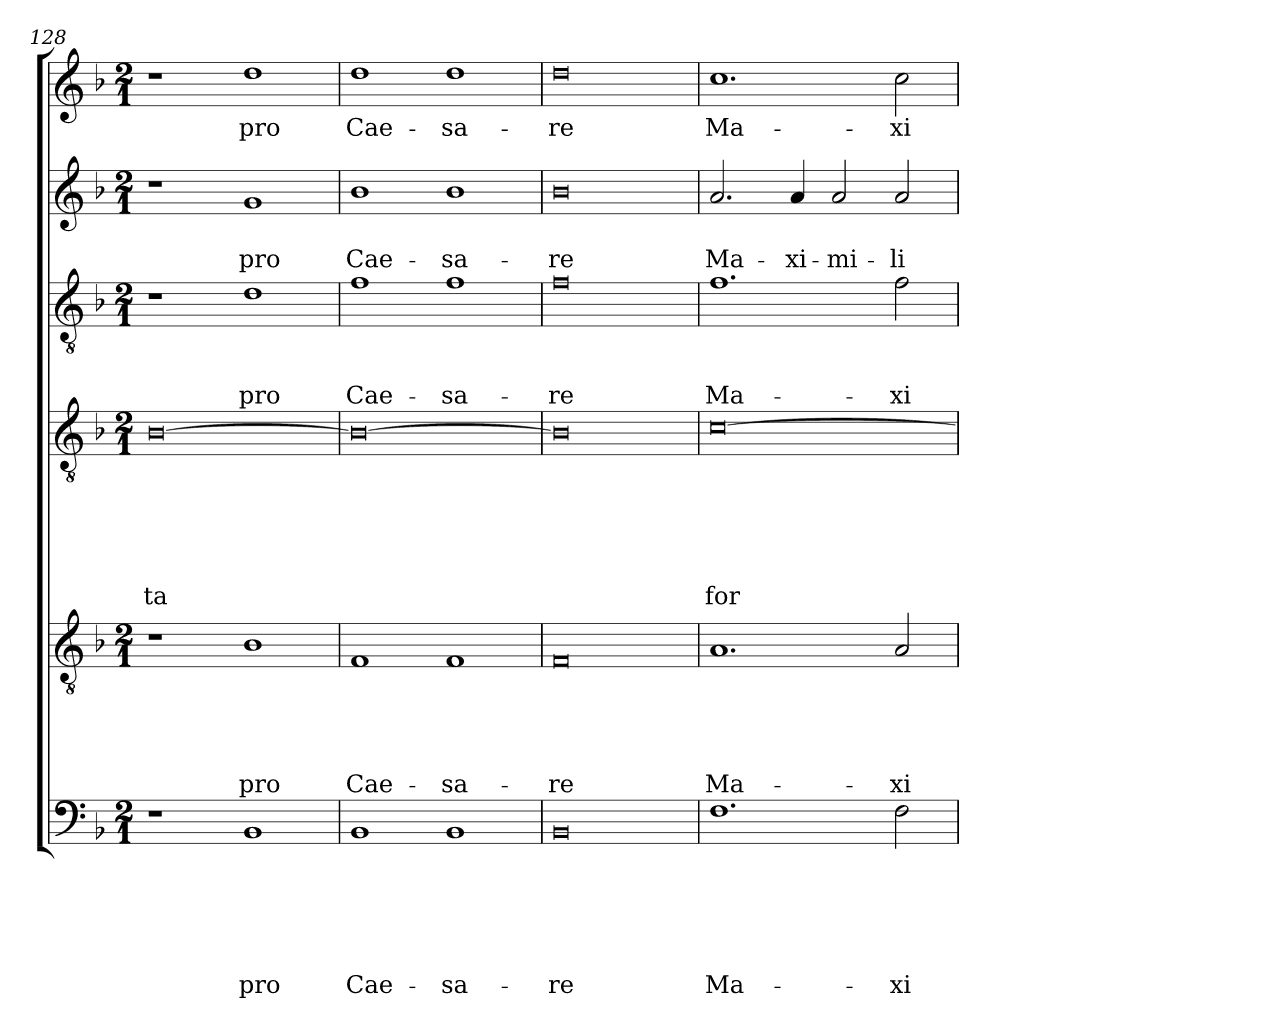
**kern	**text	**text	**text	**text	**text	**text	**kern	**text	**text	**text	**text	**text	**kern	**text	**text	**text	**text	**text	**text	**kern	**text	**text	**text	**kern	**text	**text	**kern	**text
*part6	*part6	*part6	*part6	*part6	*part6	*part6	*part5	*part5	*part5	*part5	*part5	*part5	*part4	*part4	*part4	*part4	*part4	*part4	*part4	*part3	*part3	*part3	*part3	*part2	*part2	*part2	*part1	*part1
*staff6	*staff6	*staff6	*staff6	*staff6	*staff6	*staff6	*staff5	*staff5	*staff5	*staff5	*staff5	*staff5	*staff4	*staff4	*staff4	*staff4	*staff4	*staff4	*staff4	*staff3	*staff3	*staff3	*staff3	*staff2	*staff2	*staff2	*staff1	*staff1
*clefF4	*	*	*	*	*	*	*clefGv2	*	*	*	*	*	*clefGv2	*	*	*	*	*	*	*clefGv2	*	*	*	*clefG2	*	*	*clefG2	*
*k[b-]	*	*	*	*	*	*	*k[b-]	*	*	*	*	*	*k[b-]	*	*	*	*	*	*	*k[b-]	*	*	*	*k[b-]	*	*	*k[b-]	*
*F:	*	*	*	*	*	*	*F:	*	*	*	*	*	*F:	*	*	*	*	*	*	*F:	*	*	*	*F:	*	*	*F:	*
*M2/1	*	*	*	*	*	*	*M2/1	*	*	*	*	*	*M2/1	*	*	*	*	*	*	*M2/1	*	*	*	*M2/1	*	*	*M2/1	*
=128	=128	=128	=128	=128	=128	=128	=128	=128	=128	=128	=128	=128	=128	=128	=128	=128	=128	=128	=128	=128	=128	=128	=128	=128	=128	=128	=128	=128
!	!	!	!	!	!	!	!	!	!	!	!	!	!	!	!	!	!	!	!LO:LY:b	!	!	!	!	!	!	!	!	!
1r	.	.	.	.	.	.	1r	.	.	.	.	.	[0B-	.	.	.	.	.	-ta	1r	.	.	.	1r	.	.	1r	.
!	!	!	!	!	!	!LO:LY:b	!	!	!	!	!	!LO:LY:b	!	!	!	!	!	!	!	!	!	!	!LO:LY:b	!	!	!LO:LY:b	!	!LO:LY:b
1BB-	.	.	.	.	.	pro	1B-	.	.	.	.	pro	.	.	.	.	.	.	.	1d	.	.	pro	1g	.	pro	1dd	pro
=129	=129	=129	=129	=129	=129	=129	=129	=129	=129	=129	=129	=129	=129	=129	=129	=129	=129	=129	=129	=129	=129	=129	=129	=129	=129	=129	=129	=129
!	!	!	!	!	!	!LO:LY:b	!	!	!	!	!	!LO:LY:b	!	!	!	!	!	!	!	!	!	!	!LO:LY:b	!	!	!LO:LY:b	!	!LO:LY:b
1BB-	.	.	.	.	.	Cae-	1F	.	.	.	.	Cae-	0B-_	.	.	.	.	.	.	1f	.	.	Cae-	1b-	.	Cae-	1dd	Cae-
!	!	!	!	!	!	!LO:LY:b	!	!	!	!	!	!LO:LY:b	!	!	!	!	!	!	!	!	!	!	!LO:LY:b	!	!	!LO:LY:b	!	!LO:LY:b
1BB-	.	.	.	.	.	-sa-	1F	.	.	.	.	-sa-	.	.	.	.	.	.	.	1f	.	.	-sa-	1b-	.	-sa-	1dd	-sa-
=130	=130	=130	=130	=130	=130	=130	=130	=130	=130	=130	=130	=130	=130	=130	=130	=130	=130	=130	=130	=130	=130	=130	=130	=130	=130	=130	=130	=130
!	!	!	!	!	!	!LO:LY:b	!	!	!	!	!	!LO:LY:b	!	!	!	!	!	!	!	!	!	!	!LO:LY:b	!	!	!LO:LY:b	!	!LO:LY:b
0BB-	.	.	.	.	.	-re	0F	.	.	.	.	-re	0B-]	.	.	.	.	.	.	0f	.	.	-re	0b-	.	-re	0dd	-re
=131	=131	=131	=131	=131	=131	=131	=131	=131	=131	=131	=131	=131	=131	=131	=131	=131	=131	=131	=131	=131	=131	=131	=131	=131	=131	=131	=131	=131
!	!	!	!	!	!	!LO:LY:b	!	!	!	!	!	!LO:LY:b	!	!	!	!	!	!	!LO:LY:b	!	!	!	!LO:LY:b	!	!	!LO:LY:b	!	!LO:LY:b
1.F	.	.	.	.	.	Ma-	1.A	.	.	.	.	Ma-	[0c	.	.	.	.	.	for-	1.f	.	.	Ma-	2.a/	.	Ma-	1.cc	Ma-
!	!	!	!	!	!	!	!	!	!	!	!	!	!	!	!	!	!	!	!	!	!	!	!	!	!	!LO:LY:b	!	!
.	.	.	.	.	.	.	.	.	.	.	.	.	.	.	.	.	.	.	.	.	.	.	.	4a/	.	-xi-	.	.
!	!	!	!	!	!	!	!	!	!	!	!	!	!	!	!	!	!	!	!	!	!	!	!	!	!	!LO:LY:b	!	!
.	.	.	.	.	.	.	.	.	.	.	.	.	.	.	.	.	.	.	.	.	.	.	.	2a/	.	-mi-	.	.
!	!	!	!	!	!	!LO:LY:b	!	!	!	!	!	!LO:LY:b	!	!	!	!	!	!	!	!	!	!	!LO:LY:b	!	!	!LO:LY:b	!	!LO:LY:b
2F\	.	.	.	.	.	-xi-	2A/	.	.	.	.	-xi-	.	.	.	.	.	.	.	2f\	.	.	-xi-	2a/	.	-li-	2cc\	-xi-
=	=	=	=	=	=	=	=	=	=	=	=	=	=	=	=	=	=	=	=	=	=	=	=	=	=	=	=	=
*-	*-	*-	*-	*-	*-	*-	*-	*-	*-	*-	*-	*-	*-	*-	*-	*-	*-	*-	*-	*-	*-	*-	*-	*-	*-	*-	*-	*-
